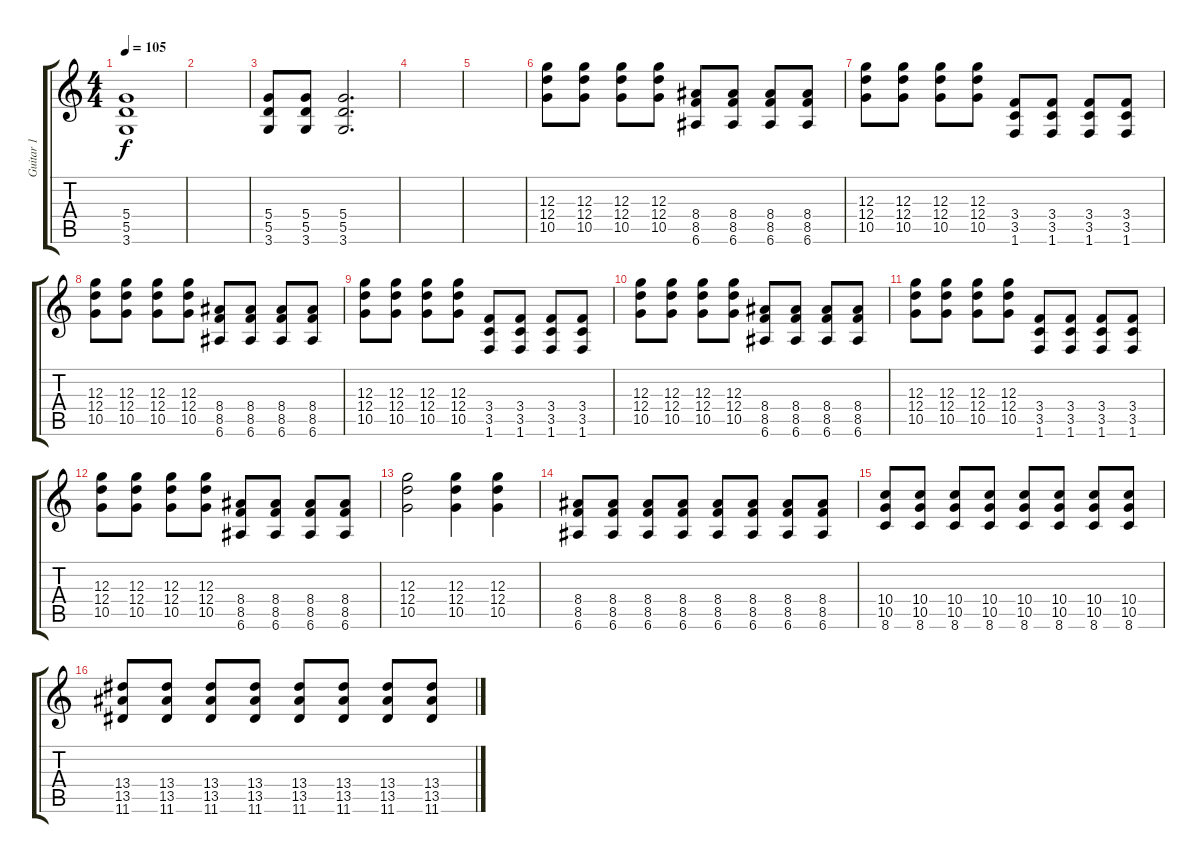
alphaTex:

\track ("Guitar 1" "Guitar 1") {instrument overdrivenguitar}
\staff {score tabs}
\tuning (E4 B3 G3 D3 A2 E2) {hide}
\ts (4 4)
\tempo 105
\clef g2
\ks c
(5.4 5.5 3.6).1{dy f} |
|
(5.4 5.5 3.6).8 (5.4 5.5 3.6).8 (5.4 5.5 3.6).2{d} |
|
|
(12.3 12.4 10.5).8 (12.3 12.4 10.5).8 (12.3 12.4 10.5).8 (12.3 12.4 10.5).8 (8.4 8.5 6.6).8 (8.4 8.5 6.6).8 (8.4 8.5 6.6).8 (8.4 8.5 6.6).8 |
(12.3 12.4 10.5).8 (12.3 12.4 10.5).8 (12.3 12.4 10.5).8 (12.3 12.4 10.5).8 (3.4 3.5 1.6).8 (3.4 3.5 1.6).8 (3.4 3.5 1.6).8 (3.4 3.5 1.6).8 |
(12.3 12.4 10.5).8 (12.3 12.4 10.5).8 (12.3 12.4 10.5).8 (12.3 12.4 10.5).8 (8.4 8.5 6.6).8 (8.4 8.5 6.6).8 (8.4 8.5 6.6).8 (8.4 8.5 6.6).8 |
(12.3 12.4 10.5).8 (12.3 12.4 10.5).8 (12.3 12.4 10.5).8 (12.3 12.4 10.5).8 (3.4 3.5 1.6).8 (3.4 3.5 1.6).8 (3.4 3.5 1.6).8 (3.4 3.5 1.6).8 |
(12.3 12.4 10.5).8 (12.3 12.4 10.5).8 (12.3 12.4 10.5).8 (12.3 12.4 10.5).8 (8.4 8.5 6.6).8 (8.4 8.5 6.6).8 (8.4 8.5 6.6).8 (8.4 8.5 6.6).8 |
(12.3 12.4 10.5).8 (12.3 12.4 10.5).8 (12.3 12.4 10.5).8 (12.3 12.4 10.5).8 (3.4 3.5 1.6).8 (3.4 3.5 1.6).8 (3.4 3.5 1.6).8 (3.4 3.5 1.6).8 |
(12.3 12.4 10.5).8 (12.3 12.4 10.5).8 (12.3 12.4 10.5).8 (12.3 12.4 10.5).8 (8.4 8.5 6.6).8 (8.4 8.5 6.6).8 (8.4 8.5 6.6).8 (8.4 8.5 6.6).8 |
(12.3 12.4 10.5).2 (12.3 12.4 10.5).4 (12.3 12.4 10.5).4 |
(8.4 8.5 6.6).8 (8.4 8.5 6.6).8 (8.4 8.5 6.6).8 (8.4 8.5 6.6).8 (8.4 8.5 6.6).8 (8.4 8.5 6.6).8 (8.4 8.5 6.6).8 (8.4 8.5 6.6).8 |
(10.4 10.5 8.6).8 (10.4 10.5 8.6).8 (10.4 10.5 8.6).8 (10.4 10.5 8.6).8 (10.4 10.5 8.6).8 (10.4 10.5 8.6).8 (10.4 10.5 8.6).8 (10.4 10.5 8.6).8 |
(13.4 13.5 11.6).8 (13.4 13.5 11.6).8 (13.4 13.5 11.6).8 (13.4 13.5 11.6).8 (13.4 13.5 11.6).8 (13.4 13.5 11.6).8 (13.4 13.5 11.6).8 (13.4 13.5 11.6).8
